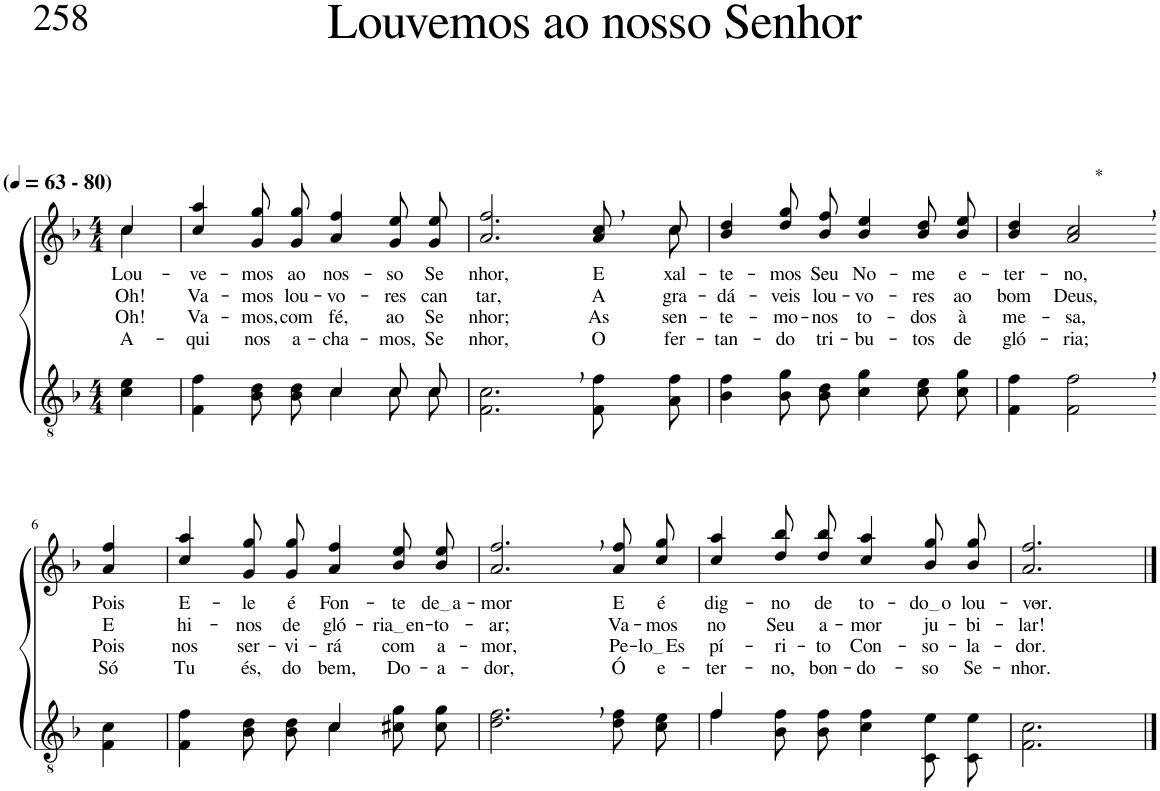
**kern	**kern	**text	**text	**text	**text
*part2	*part1	*part1	*part1	*part1	*part1
*staff2	*staff1	*staff1	*staff1	*staff1	*staff1
*I"Parte III e IV	*I"Parte I e II	*	*	*	*
*clefGv2	*clefG2	*	*	*	*
*Trd4c7	*Trd4c7	*	*	*	*
*k[b-]	*k[b-]	*	*	*	*
*M4/4	*M4/4	*	*	*	*
*MM63	*MM63	*	*	*	*
=1	=1	=1	=1	=1	=1
!	!LO:TX:a:B:t=(	!	!	!	!
!	!LO:TX:a:B:t=- 80)	!	!	!	!
!	!	!LO:LY:b	!LO:LY:b	!LO:LY:b	!LO:LY:b
*	*^	*	*	*	*
4c\ 4e\	4cc\	4cc/	Lou-	Oh!	Oh!	A-
=2	=2	=2	=2	=2	=2	=2
*^	*	*	*	*	*	*
!	!	!	!	!LO:LY:b	!LO:LY:b	!LO:LY:b	!LO:LY:b
*	*	*v	*v	*	*	*	*
2ryy	4F\ 4f\	4cc/ 4aa/	-ve-	Va-	Va-	-qui
!	!	!	!LO:LY:b	!LO:LY:b	!LO:LY:b	!LO:LY:b
.	8B-\ 8d\L	8g\ 8gg\L	-mos	-mos	-mos,	nos
!	!	!	!LO:LY:b	!LO:LY:b	!LO:LY:b	!LO:LY:b
.	8B-\ 8d\J	8g\ 8gg\J	ao	lou-	com	a-
!	!	!	!LO:LY:b	!LO:LY:b	!LO:LY:b	!LO:LY:b
4c/	4c\	4a/ 4ff/	nos-	-vo-	fé,	-cha-
!	!	!	!LO:LY:b	!LO:LY:b	!LO:LY:b	!LO:LY:b
8c/L	8c\L	8g\ 8ee\L	-so	-res	ao	-mos,
!	!	!	!LO:LY:b	!LO:LY:b	!LO:LY:b	!LO:LY:b
8c/J	8c\J	8g\ 8ee\J	Se-	can-	Se-	Se-
=3	=3	=3	=3	=3	=3	=3
*	*	*^	*	*	*	*
!	!	!	!	!LO:LY:b	!LO:LY:b	!LO:LY:b	!LO:LY:b
*v	*v	*	*	*	*	*	*
2.F\, 2.c\,	2..ryy	2.a/ 2.ff/	nhor,	-tar,	nhor;	nhor,
!	!	!	!LO:LY:b	!LO:LY:b	!LO:LY:b	!LO:LY:b
8F\ 8f\L	.	8a\ 8cc\L	E-	A-	As-	O-
!	!	!	!LO:LY:b	!LO:LY:b	!LO:LY:b	!LO:LY:b
8A\ 8f\J	8cc\	8cc\J	-xal-	-gra-	-sen-	-fer-
=4	=4	=4	=4	=4	=4	=4
!	!	!	!LO:LY:b	!LO:LY:b	!LO:LY:b	!LO:LY:b
*	*v	*v	*	*	*	*
4B-\ 4f\	4b-/ 4dd/	-te-	-dá-	-te-	-tan-
!	!	!LO:LY:b	!LO:LY:b	!LO:LY:b	!LO:LY:b
8B-\ 8g\L	8dd\ 8gg\L	-mos	-veis	-mo-	-do
!	!	!LO:LY:b	!LO:LY:b	!LO:LY:b	!LO:LY:b
8B-\ 8d\J	8b-\ 8ff\J	Seu	lou-	-nos	tri-
!	!	!LO:LY:b	!LO:LY:b	!LO:LY:b	!LO:LY:b
4c\ 4g\	4b-/ 4ee/	No-	-vo-	to-	-bu-
!	!	!LO:LY:b	!LO:LY:b	!LO:LY:b	!LO:LY:b
8c\ 8e\L	8b-\ 8dd\L	-me	-res	-dos	-tos
!	!	!LO:LY:b	!LO:LY:b	!LO:LY:b	!LO:LY:b
8c\ 8g\J	8b-\ 8ee\J	e-	ao	à	de
=5	=5	=5	=5	=5	=5
!	!	!LO:LY:b	!LO:LY:b	!LO:LY:b	!LO:LY:b
4F\ 4f\	4b-/ 4dd/	-ter-	bom	me-	gló-
!	!LO:TX:a:t=*	!	!	!	!
!	!	!LO:LY:b	!LO:LY:b	!LO:LY:b	!LO:LY:b
2F\, 2f\,	2a/, 2cc/,	-no,	Deus,	-sa,	-ria;
!!LO:LB:g=z
=6-	=6-	=6-	=6-	=6-	=6-
!	!	!LO:LY:b	!LO:LY:b	!LO:LY:b	!LO:LY:b
4F\ 4c\	4a/ 4ff/	Pois	E	Pois	Só
=7	=7	=7	=7	=7	=7
*^	*	*	*	*	*
!	!	!	!LO:LY:b	!LO:LY:b	!LO:LY:b	!LO:LY:b
4F\ 4f\	2ryy	4cc/ 4aa/	E-	hi-	nos	Tu
!	!	!	!LO:LY:b	!LO:LY:b	!LO:LY:b	!LO:LY:b
8B-\ 8d\L	.	8g\ 8gg\L	-le	-nos	ser-	és,
!	!	!	!LO:LY:b	!LO:LY:b	!LO:LY:b	!LO:LY:b
8B-\ 8d\J	.	8g\ 8gg\J	é	de	-vi-	do
!	!	!	!LO:LY:b	!LO:LY:b	!LO:LY:b	!LO:LY:b
4c\	4c/	4a/ 4ff/	Fon-	gló-	-rá	bem,
!	!	!	!LO:LY:b	!LO:LY:b	!LO:LY:b	!LO:LY:b
8c#X\ 8g\L	4ryy	8b-\ 8ee\L	-te	ria en	com	Do-
!	!	!	!LO:LY:b	!LO:LY:b	!LO:LY:b	!LO:LY:b
8c#\ 8g\J	.	8b-\ 8ee\J	de a	-to-	a-	-a-
*v	*v	*	*	*	*	*
=8	=8	=8	=8	=8	=8
!	!	!LO:LY:b	!LO:LY:b	!LO:LY:b	!LO:LY:b
2.d\, 2.f\,	2.a/, 2.ff/,	-mor	-ar;	-mor,	-dor,
!	!	!LO:LY:b	!LO:LY:b	!LO:LY:b	!LO:LY:b
8d\ 8f\L	8a\ 8ff\L	E	Va-	Pe-	Ó
!	!	!LO:LY:b	!LO:LY:b	!LO:LY:b	!LO:LY:b
8c\ 8e\J	8cc\ 8gg\J	é	-mos	lo Es	e-
=9	=9	=9	=9	=9	=9
*^	*	*	*	*	*
!	!	!	!LO:LY:b	!LO:LY:b	!LO:LY:b	!LO:LY:b
4f/	4f\	4cc/ 4aa/	dig-	no	pí-	-ter-
!	!	!	!LO:LY:b	!LO:LY:b	!LO:LY:b	!LO:LY:b
2.ryy	8B-\ 8f\L	8dd\ 8bb-\L	-no	Seu	-ri-	-no,
!	!	!	!LO:LY:b	!LO:LY:b	!LO:LY:b	!LO:LY:b
.	8B-\ 8f\J	8dd\ 8bb-\J	de	a-	-to	bon-
!	!	!	!LO:LY:b	!LO:LY:b	!LO:LY:b	!LO:LY:b
.	4c\ 4f\	4cc/ 4aa/	to-	-mor	Con-	-do-
!	!	!	!LO:LY:b	!LO:LY:b	!LO:LY:b	!LO:LY:b
.	8C/ 8e/L	8b-\ 8gg\L	do o	ju-	-so-	-so
!	!	!	!LO:LY:b	!LO:LY:b	!LO:LY:b	!LO:LY:b
.	8C/ 8e/J	8b-\ 8gg\J	lou-	-bi-	-la-	Se-
=10	=10	=10	=10	=10	=10	=10
!	!	!	!LO:LY:b	!LO:LY:b	!LO:LY:b	!LO:LY:b
*v	*v	*	*	*	*	*
2.F\ 2.c\	2.a/ 2.ff/	-vor.-	-lar!	-dor.	-nhor.
==	==	==	==	==	==
*-	*-	*-	*-	*-	*-
